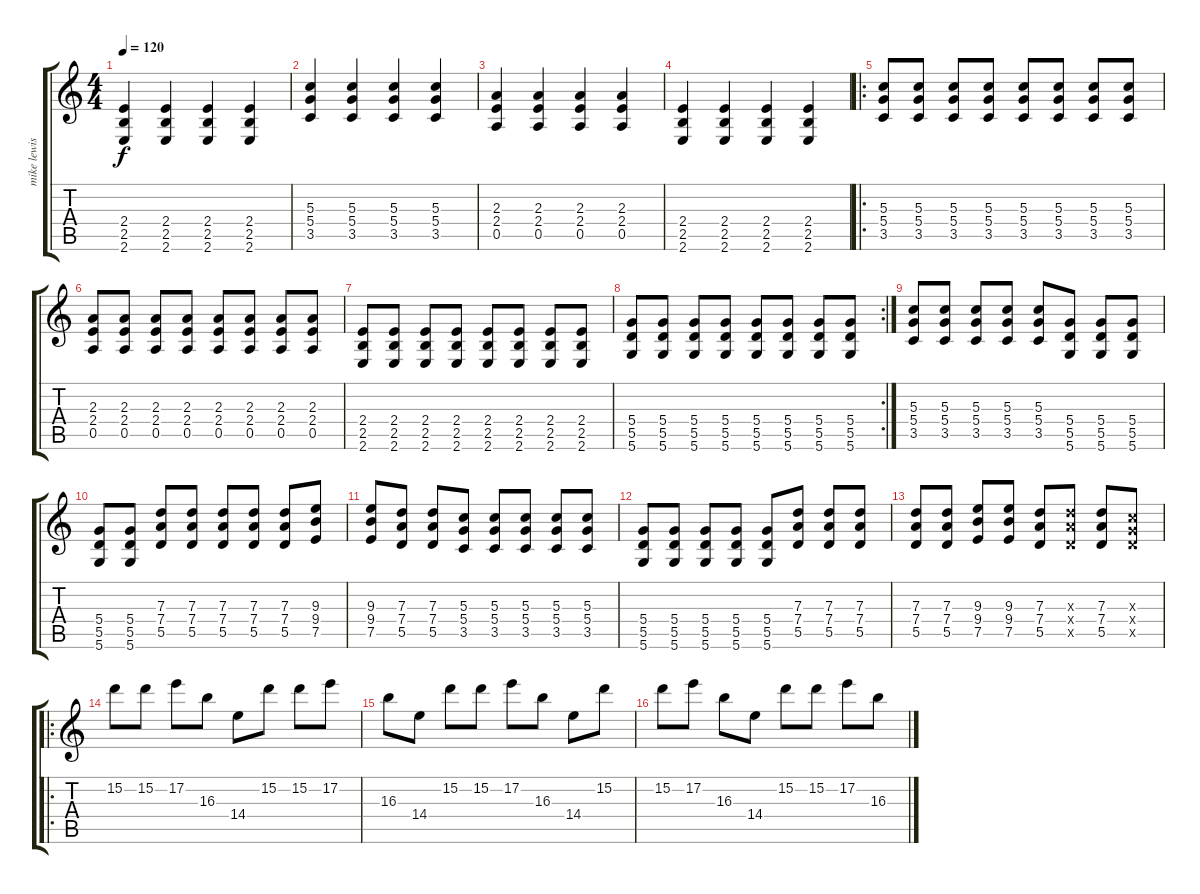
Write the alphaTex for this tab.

\track ("mike lewis" "mike lewis") {instrument overdrivenguitar}
\staff {score tabs}
\tuning (E4 B3 G3 D3 A2 D2) {hide}
\ts (4 4)
\tempo 120
\clef g2
\ks c
(2.4 2.5 2.6).4{dy f} (2.4 2.5 2.6).4 (2.4 2.5 2.6).4 (2.4 2.5 2.6).4 |
(5.3 5.4 3.5).4 (5.3 5.4 3.5).4 (5.3 5.4 3.5).4 (5.3 5.4 3.5).4 |
(2.3 2.4 0.5).4 (2.3 2.4 0.5).4 (2.3 2.4 0.5).4 (2.3 2.4 0.5).4 |
(2.4 2.5 2.6).4 (2.4 2.5 2.6).4 (2.4 2.5 2.6).4 (2.4 2.5 2.6).4 |
\ro
(5.3 5.4 3.5).8 (5.3 5.4 3.5).8 (5.3 5.4 3.5).8 (5.3 5.4 3.5).8 (5.3 5.4 3.5).8 (5.3 5.4 3.5).8 (5.3 5.4 3.5).8 (5.3 5.4 3.5).8 |
(2.3 2.4 0.5).8 (2.3 2.4 0.5).8 (2.3 2.4 0.5).8 (2.3 2.4 0.5).8 (2.3 2.4 0.5).8 (2.3 2.4 0.5).8 (2.3 2.4 0.5).8 (2.3 2.4 0.5).8 |
(2.4 2.5 2.6).8 (2.4 2.5 2.6).8 (2.4 2.5 2.6).8 (2.4 2.5 2.6).8 (2.4 2.5 2.6).8 (2.4 2.5 2.6).8 (2.4 2.5 2.6).8 (2.4 2.5 2.6).8 |
\rc 2
(5.4 5.5 5.6).8 (5.4 5.5 5.6).8 (5.4 5.5 5.6).8 (5.4 5.5 5.6).8 (5.4 5.5 5.6).8 (5.4 5.5 5.6).8 (5.4 5.5 5.6).8 (5.4 5.5 5.6).8 |
(5.3 5.4 3.5).8 (5.3 5.4 3.5).8 (5.3 5.4 3.5).8 (5.3 5.4 3.5).8 (5.3 5.4 3.5).8 (5.4 5.5 5.6).8 (5.4 5.5 5.6).8 (5.4 5.5 5.6).8 |
(5.4 5.5 5.6).8 (5.4 5.5 5.6).8 (7.3 7.4 5.5).8 (7.3 7.4 5.5).8 (7.3 7.4 5.5).8 (7.3 7.4 5.5).8 (7.3 7.4 5.5).8 (9.3 9.4 7.5).8 |
(9.3 9.4 7.5).8 (7.3 7.4 5.5).8 (7.3 7.4 5.5).8 (5.3 5.4 3.5).8 (5.3 5.4 3.5).8 (5.3 5.4 3.5).8 (5.3 5.4 3.5).8 (5.3 5.4 3.5).8 |
(5.4 5.5 5.6).8 (5.4 5.5 5.6).8 (5.4 5.5 5.6).8 (5.4 5.5 5.6).8 (5.4 5.5 5.6).8 (7.3 7.4 5.5).8 (7.3 7.4 5.5).8 (7.3 7.4 5.5).8 |
(7.3 7.4 5.5).8 (7.3 7.4 5.5).8 (9.3 9.4 7.5).8 (9.3 9.4 7.5).8 (7.3 7.4 5.5).8 (7.3{x} 7.4{x} 5.5{x}).8 (7.3 7.4 5.5).8 (5.3{x} 5.4{x} 5.5{x}).8 |
\ro
15.2.8 15.2.8 17.2.8 16.3.8 14.4.8 15.2.8 15.2.8 17.2.8 |
16.3.8 14.4.8 15.2.8 15.2.8 17.2.8 16.3.8 14.4.8 15.2.8 |
15.2.8 17.2.8 16.3.8 14.4.8 15.2.8 15.2.8 17.2.8 16.3.8
